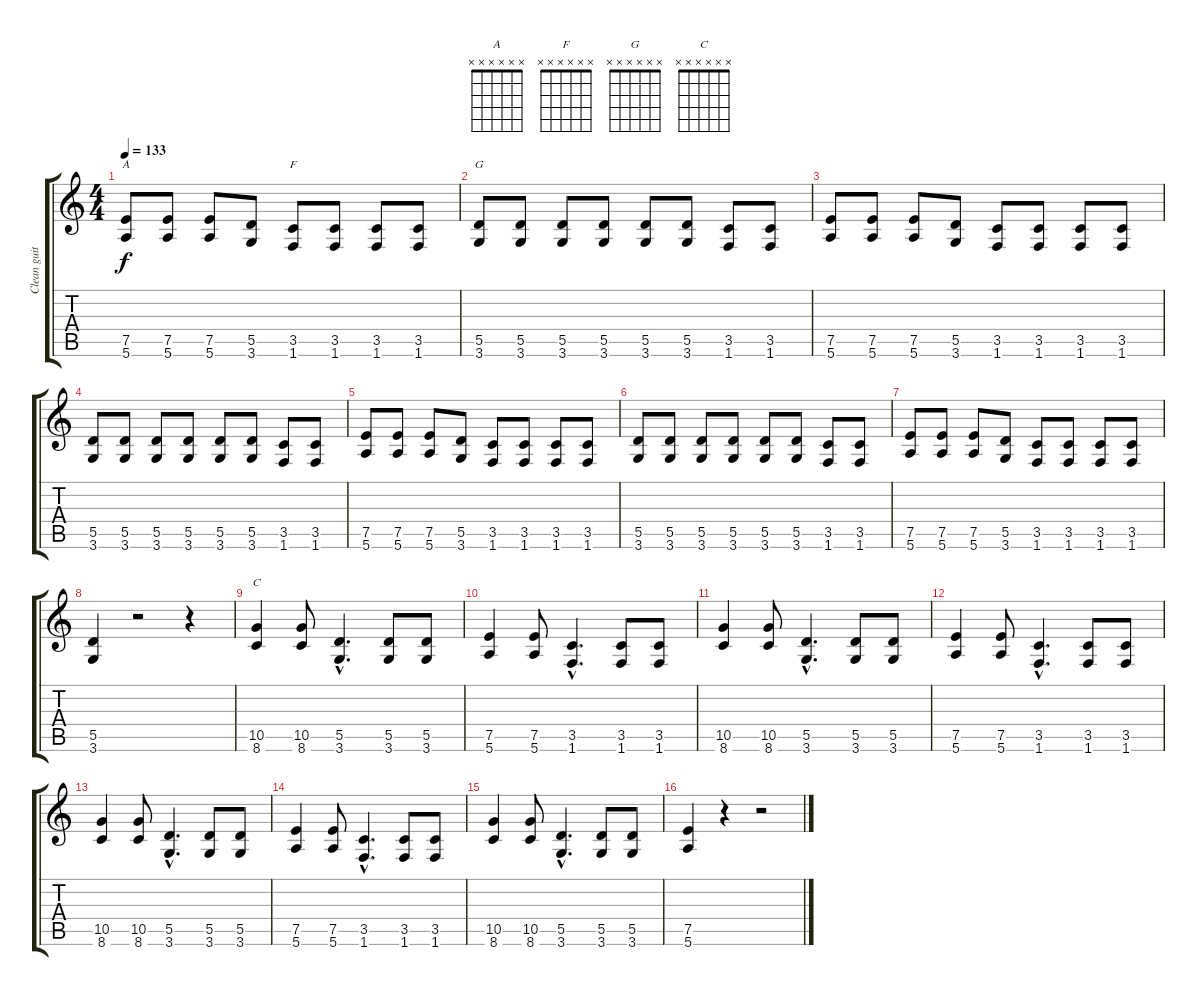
\track ("Clean guitar" "Clean guit") {instrument acousticguitarsteel}
\staff {score tabs}
\tuning (E4 B3 G3 D3 A2 E2) {hide}
\chord ("A" x x x x x x) {firstfret 0}
\chord ("F" x x x x x x) {firstfret 0}
\chord ("G" x x x x x x) {firstfret 0}
\chord ("C" x x x x x x) {firstfret 0}
\ts (4 4)
\tempo 133
\clef g2
\ks c
(7.5 5.6).8{ch "A" dy f} (7.5 5.6).8 (7.5 5.6).8 (5.5 3.6).8 (3.5 1.6).8{ch "F"} (3.5 1.6).8 (3.5 1.6).8 (3.5 1.6).8 |
(5.5 3.6).8{ch "G"} (5.5 3.6).8 (5.5 3.6).8 (5.5 3.6).8 (5.5 3.6).8 (5.5 3.6).8 (3.5 1.6).8 (3.5 1.6).8 |
(7.5 5.6).8 (7.5 5.6).8 (7.5 5.6).8 (5.5 3.6).8 (3.5 1.6).8 (3.5 1.6).8 (3.5 1.6).8 (3.5 1.6).8 |
(5.5 3.6).8 (5.5 3.6).8 (5.5 3.6).8 (5.5 3.6).8 (5.5 3.6).8 (5.5 3.6).8 (3.5 1.6).8 (3.5 1.6).8 |
(7.5 5.6).8 (7.5 5.6).8 (7.5 5.6).8 (5.5 3.6).8 (3.5 1.6).8 (3.5 1.6).8 (3.5 1.6).8 (3.5 1.6).8 |
(5.5 3.6).8 (5.5 3.6).8 (5.5 3.6).8 (5.5 3.6).8 (5.5 3.6).8 (5.5 3.6).8 (3.5 1.6).8 (3.5 1.6).8 |
(7.5 5.6).8 (7.5 5.6).8 (7.5 5.6).8 (5.5 3.6).8 (3.5 1.6).8 (3.5 1.6).8 (3.5 1.6).8 (3.5 1.6).8 |
(5.5 3.6).4 r.2 r.4 |
(10.5 8.6).4{ch "C"} (10.5 8.6).8 (5.5{hac} 3.6{hac}).4{d} (5.5 3.6).8 (5.5 3.6).8 |
(7.5 5.6).4 (7.5 5.6).8 (3.5{hac} 1.6{hac}).4{d} (3.5 1.6).8 (3.5 1.6).8 |
(10.5 8.6).4 (10.5 8.6).8 (5.5{hac} 3.6{hac}).4{d} (5.5 3.6).8 (5.5 3.6).8 |
(7.5 5.6).4 (7.5 5.6).8 (3.5{hac} 1.6{hac}).4{d} (3.5 1.6).8 (3.5 1.6).8 |
(10.5 8.6).4 (10.5 8.6).8 (5.5{hac} 3.6{hac}).4{d} (5.5 3.6).8 (5.5 3.6).8 |
(7.5 5.6).4 (7.5 5.6).8 (3.5{hac} 1.6{hac}).4{d} (3.5 1.6).8 (3.5 1.6).8 |
(10.5 8.6).4 (10.5 8.6).8 (5.5{hac} 3.6{hac}).4{d} (5.5 3.6).8 (5.5 3.6).8 |
(7.5 5.6).4 r.4 r.2
